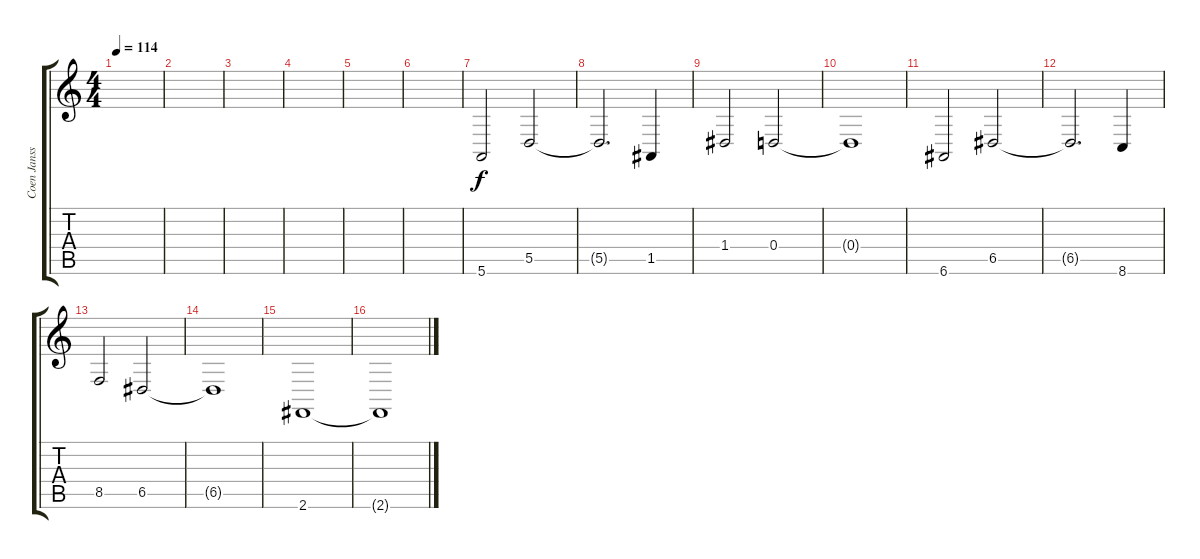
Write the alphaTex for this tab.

\track ("Coen Janssen" "Coen Janss") {instrument synthstrings2}
\staff {score tabs}
\tuning (E4 B3 G3 D3 A2 E2) {hide}
\ts (4 4)
\tempo 114
\clef g2
\ks c
|
|
|
|
|
|
5.6.2{dy f} 5.5.2 |
5.5{t}.2{d} 1.5.4 |
1.4.2 0.4.2 |
0.4{t}.1 |
6.6.2 6.5.2 |
6.5{t}.2{d} 8.6.4 |
8.5.2 6.5.2 |
6.5{t}.1 |
2.6.1 |
2.6{t}.1
